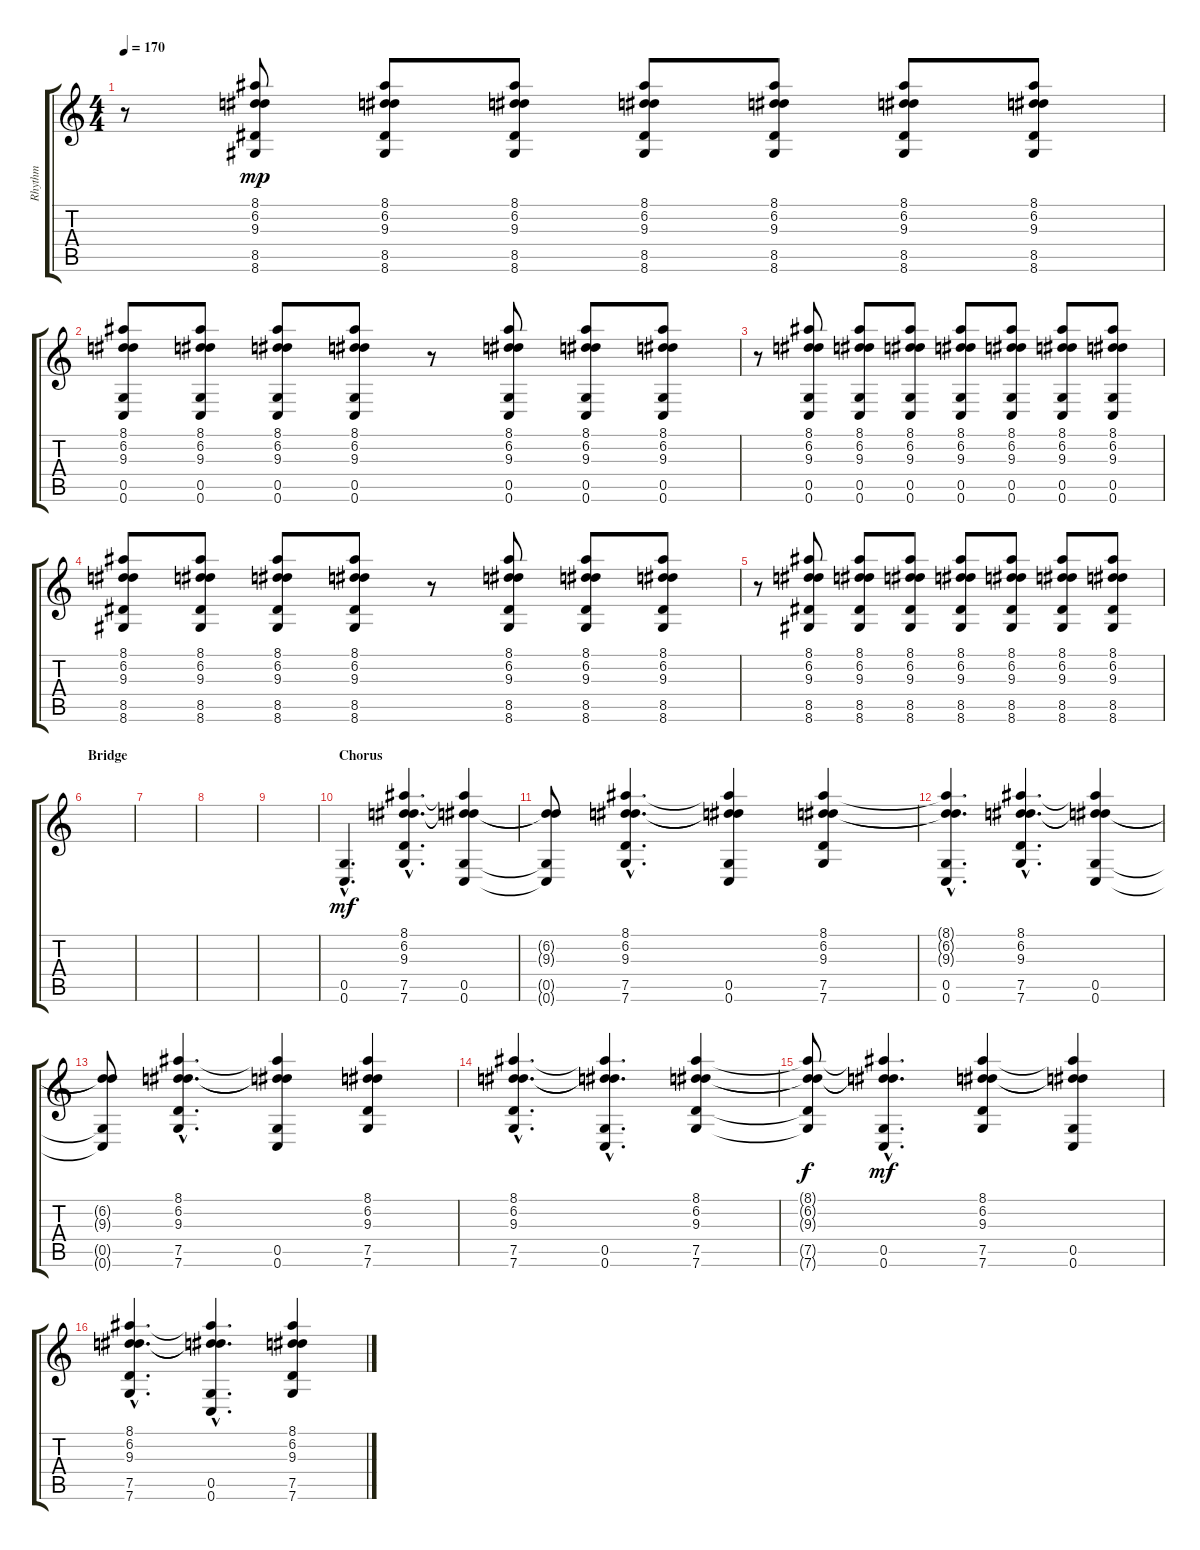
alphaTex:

\track ("Rhythm" "Rhythm") {instrument overdrivenguitar}
\staff {score tabs}
\tuning (D4 A3 F3 C3 G2 C2) {hide}
\ts (4 4)
\tempo 170
\clef g2
\ks c
r.8{dy mp} (8.1 6.2 9.3 8.5 8.6).8 (8.1 6.2 9.3 8.5 8.6).8 (8.1 6.2 9.3 8.5 8.6).8 (8.1 6.2 9.3 8.5 8.6).8 (8.1 6.2 9.3 8.5 8.6).8 (8.1 6.2 9.3 8.5 8.6).8 (8.1 6.2 9.3 8.5 8.6).8 |
(8.1 6.2 9.3 0.5 0.6).8 (8.1 6.2 9.3 0.5 0.6).8 (8.1 6.2 9.3 0.5 0.6).8 (8.1 6.2 9.3 0.5 0.6).8 r.8 (8.1 6.2 9.3 0.5 0.6).8 (8.1 6.2 9.3 0.5 0.6).8 (8.1 6.2 9.3 0.5 0.6).8 |
r.8 (8.1 6.2 9.3 0.5 0.6).8 (8.1 6.2 9.3 0.5 0.6).8 (8.1 6.2 9.3 0.5 0.6).8 (8.1 6.2 9.3 0.5 0.6).8 (8.1 6.2 9.3 0.5 0.6).8 (8.1 6.2 9.3 0.5 0.6).8 (8.1 6.2 9.3 0.5 0.6).8 |
(8.1 6.2 9.3 8.5 8.6).8 (8.1 6.2 9.3 8.5 8.6).8 (8.1 6.2 9.3 8.5 8.6).8 (8.1 6.2 9.3 8.5 8.6).8 r.8 (8.1 6.2 9.3 8.5 8.6).8 (8.1 6.2 9.3 8.5 8.6).8 (8.1 6.2 9.3 8.5 8.6).8 |
r.8 (8.1 6.2 9.3 8.5 8.6).8 (8.1 6.2 9.3 8.5 8.6).8 (8.1 6.2 9.3 8.5 8.6).8 (8.1 6.2 9.3 8.5 8.6).8 (8.1 6.2 9.3 8.5 8.6).8 (8.1 6.2 9.3 8.5 8.6).8 (8.1 6.2 9.3 8.5 8.6).8 |
\section ("" "Bridge")
|
|
|
|
\section ("" "Chorus")
(0.5{hac} 0.6{hac}).4{d dy mf} (8.1{hac} 6.2{hac} 9.3{hac} 7.5{hac} 7.6{hac}).4{d} (8.1{t} 6.2{t} 9.3{t} 0.5 0.6).4 |
(6.2{t} 9.3{t} 0.5{t} 0.6{t}).8 (8.1{hac} 6.2{hac} 9.3{hac} 7.5{hac} 7.6{hac}).4{d} (8.1{t} 6.2{t} 9.3{t} 0.5 0.6).4 (8.1 6.2 9.3 7.5 7.6).4 |
(8.1{hac t} 6.2{hac t} 9.3{hac t} 0.5{hac} 0.6{hac}).4{d} (8.1{hac} 6.2{hac} 9.3{hac} 7.5{hac} 7.6{hac}).4{d} (8.1{t} 6.2{t} 9.3{t} 0.5 0.6).4 |
(6.2{t} 9.3{t} 0.5{t} 0.6{t}).8 (8.1{hac} 6.2{hac} 9.3{hac} 7.5{hac} 7.6{hac}).4{d} (8.1{t} 6.2{t} 9.3{t} 0.5 0.6).4 (8.1 6.2 9.3 7.5 7.6).4 |
(8.1{hac} 6.2{hac} 9.3{hac} 7.5{hac} 7.6{hac}).4{d} (8.1{hac t} 6.2{hac t} 9.3{hac t} 0.5{hac} 0.6{hac}).4{d} (8.1 6.2 9.3 7.5 7.6).4 |
(8.1{t} 6.2{t} 9.3{t} 7.5{t} 7.6{t}).8{dy f} (8.1{hac t} 6.2{hac t} 9.3{hac t} 0.5{hac} 0.6{hac}).4{d dy mf} (8.1 6.2 9.3 7.5 7.6).4 (8.1{t} 6.2{t} 9.3{t} 0.5 0.6).4 |
(8.1{hac} 6.2{hac} 9.3{hac} 7.5{hac} 7.6{hac}).4{d} (8.1{hac t} 6.2{hac t} 9.3{hac t} 0.5{hac} 0.6{hac}).4{d} (8.1 6.2 9.3 7.5 7.6).4
